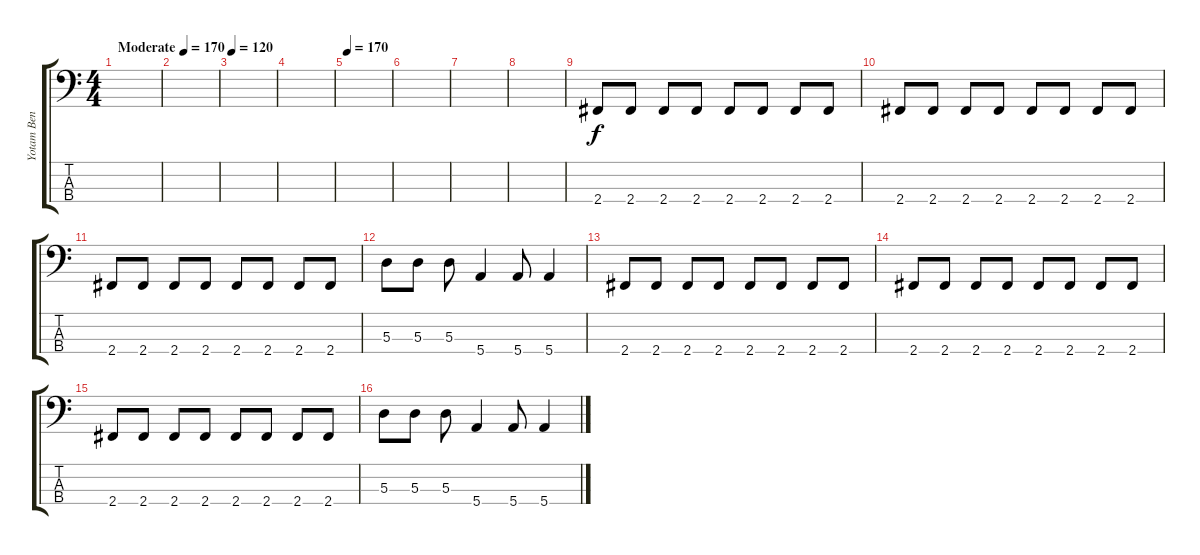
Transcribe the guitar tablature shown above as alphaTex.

\track ("Yotam Ben Horin (bass)" "Yotam Ben ") {instrument electricbasspick}
\staff {score tabs}
\tuning (G2 D2 A1 E1) {hide}
\ts (4 4)
\tempo (170 "Moderate")
\tempo 120
\tempo (170 "Moderate")
\clef f4
\ks c
|
|
\tempo 120
|
|
\tempo 170
|
|
|
|
2.4.8 2.4.8 2.4.8 2.4.8 2.4.8 2.4.8 2.4.8 2.4.8 |
2.4.8 2.4.8 2.4.8 2.4.8 2.4.8 2.4.8 2.4.8 2.4.8 |
2.4.8 2.4.8 2.4.8 2.4.8 2.4.8 2.4.8 2.4.8 2.4.8 |
5.3.8 5.3.8 5.3.8 5.4.4 5.4.8 5.4.4 |
2.4.8 2.4.8 2.4.8 2.4.8 2.4.8 2.4.8 2.4.8 2.4.8 |
2.4.8 2.4.8 2.4.8 2.4.8 2.4.8 2.4.8 2.4.8 2.4.8 |
2.4.8 2.4.8 2.4.8 2.4.8 2.4.8 2.4.8 2.4.8 2.4.8 |
5.3.8 5.3.8 5.3.8 5.4.4 5.4.8 5.4.4
